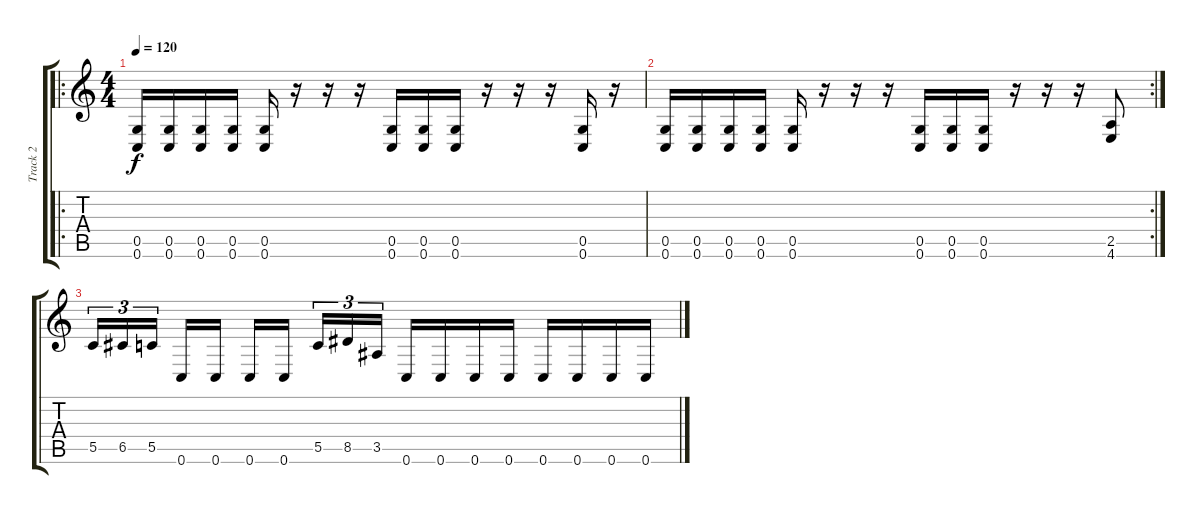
\track ("Track 2" "Track 2") {instrument distortionguitar}
\staff {score tabs}
\tuning (D4 A3 F3 C3 G2 C2) {hide}
\ro
\ts (4 4)
\tempo 120
\clef g2
\ks c
(0.5 0.6).16{dy f instrument distortionguitar} (0.5 0.6).16 (0.5 0.6).16 (0.5 0.6).16 (0.5 0.6).16 r.16 r.16 r.16 (0.5 0.6).16 (0.5 0.6).16 (0.5 0.6).16 r.16 r.16 r.16 (0.5 0.6).16 r.16 |
\rc 2
(0.5 0.6).16 (0.5 0.6).16 (0.5 0.6).16 (0.5 0.6).16 (0.5 0.6).16 r.16 r.16 r.16 (0.5 0.6).16 (0.5 0.6).16 (0.5 0.6).16 r.16 r.16 r.16 (2.5 4.6).8 |
5.5.16{tu (3 2)} 6.5.16{tu (3 2)} 5.5.16{tu (3 2)} 0.6.16 0.6.16 0.6.16 0.6.16 5.5.16{tu (3 2)} 8.5.16{tu (3 2)} 3.5.16{tu (3 2)} 0.6.16 0.6.16 0.6.16 0.6.16 0.6.16 0.6.16 0.6.16 0.6.16
